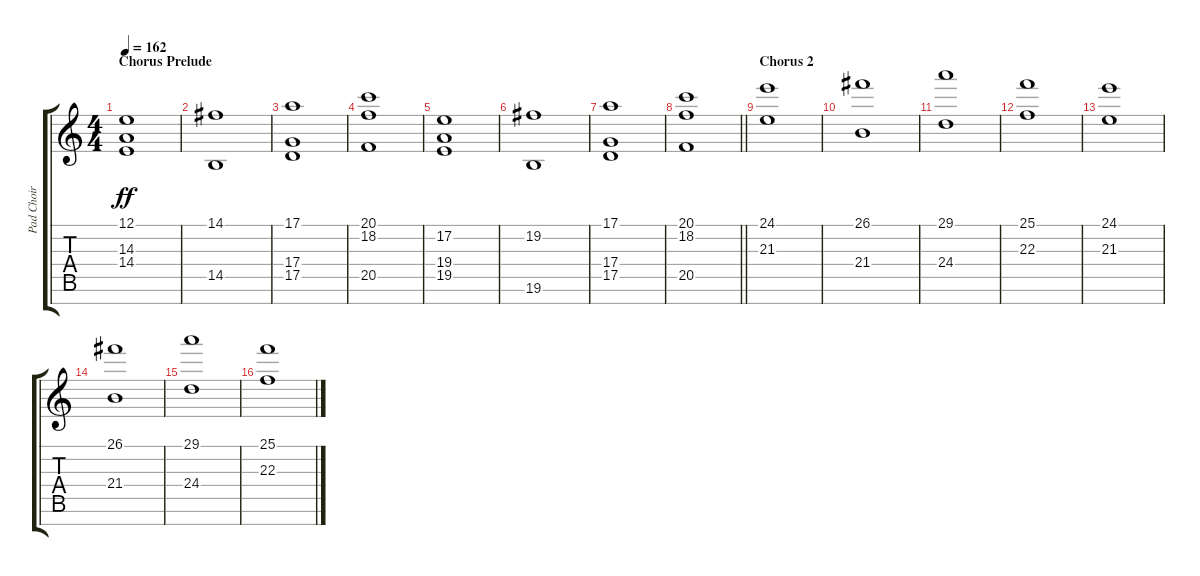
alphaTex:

\track ("Pad Choir" "Pad Choir") {instrument synthvoice}
\staff {score tabs}
\tuning (E4 B3 G3 D3 A2 E2 B1) {hide}
\ts (4 4)
\section ("" "Chorus Prelude")
\tempo 162
\clef g2
\ks c
(12.1 14.3 14.4).1{dy ff} |
(14.1 14.5).1 |
(17.1 17.4 17.5).1 |
(20.1 18.2 20.5).1 |
(17.2 19.4 19.5).1 |
(19.2 19.6).1 |
(17.1 17.4 17.5).1 |
\barLineRight lightlight
(20.1 18.2 20.5).1 |
\section ("" "Chorus 2")
(24.1 21.3).1 |
(26.1 21.4).1 |
(29.1 24.4).1 |
(25.1 22.3).1 |
(24.1 21.3).1 |
(26.1 21.4).1 |
(29.1 24.4).1 |
(25.1 22.3).1
